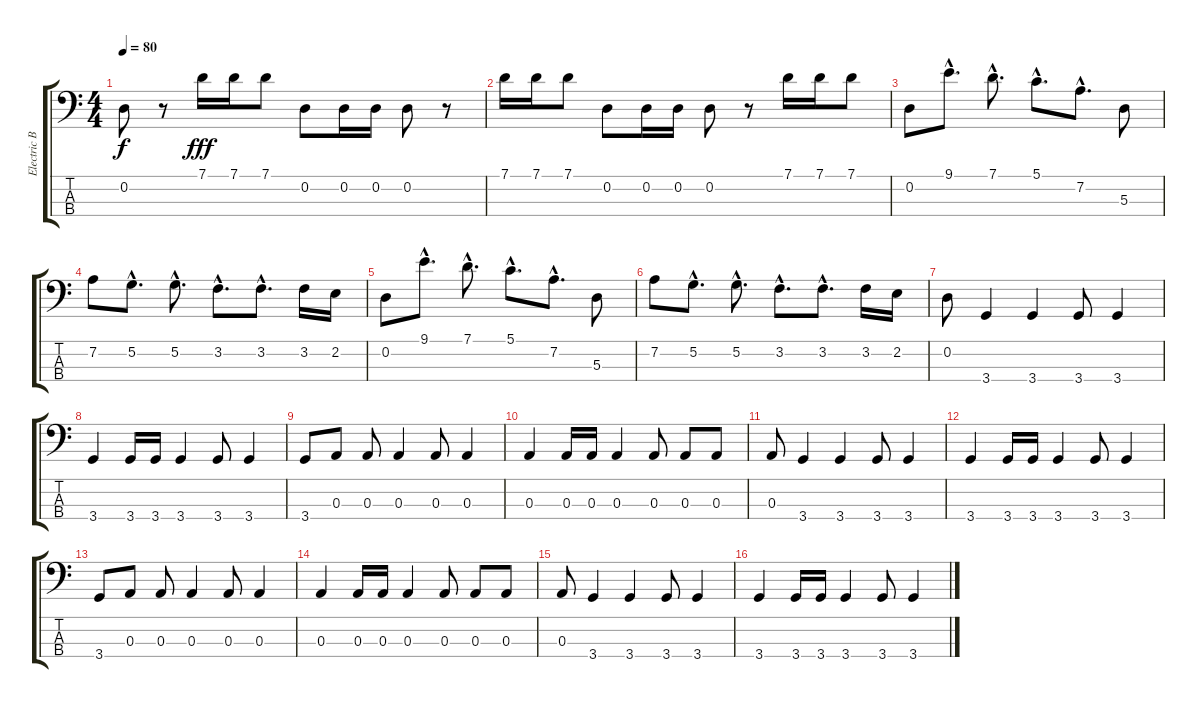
\track ("Electric Bass       " "Electric B") {instrument electricbassfinger}
\staff {score tabs}
\tuning (G2 D2 A1 E1) {hide}
\ts (4 4)
\tempo 80
\clef f4
\ks c
0.2{t}.8{dy f} r.8 7.1.16{dy fff} 7.1.16 7.1.8 0.2.8 0.2.16 0.2.16 0.2.8 r.8 |
7.1.16 7.1.16 7.1.8 0.2.8 0.2.16 0.2.16 0.2.8 r.8 7.1.16 7.1.16 7.1.8 |
0.2.8 9.1{hac}.8{d} 7.1{hac}.8{d} 5.1{hac}.8{d} 7.2{hac}.8{d} 5.3.8 |
7.2.8 5.2{hac}.8{d} 5.2{hac}.8{d} 3.2{hac}.8{d} 3.2{hac}.8{d} 3.2.16 2.2.16 |
0.2.8 9.1{hac}.8{d} 7.1{hac}.8{d} 5.1{hac}.8{d} 7.2{hac}.8{d} 5.3.8 |
7.2.8 5.2{hac}.8{d} 5.2{hac}.8{d} 3.2{hac}.8{d} 3.2{hac}.8{d} 3.2.16 2.2.16 |
0.2.8 3.4.4 3.4.4 3.4.8 3.4.4 |
3.4.4 3.4.16 3.4.16 3.4.4 3.4.8 3.4.4 |
3.4.8 0.3.8 0.3.8 0.3.4 0.3.8 0.3.4 |
0.3.4 0.3.16 0.3.16 0.3.4 0.3.8 0.3.8 0.3.8 |
0.3.8 3.4.4 3.4.4 3.4.8 3.4.4 |
3.4.4 3.4.16 3.4.16 3.4.4 3.4.8 3.4.4 |
3.4.8 0.3.8 0.3.8 0.3.4 0.3.8 0.3.4 |
0.3.4 0.3.16 0.3.16 0.3.4 0.3.8 0.3.8 0.3.8 |
0.3.8 3.4.4 3.4.4 3.4.8 3.4.4 |
3.4.4 3.4.16 3.4.16 3.4.4 3.4.8 3.4.4
